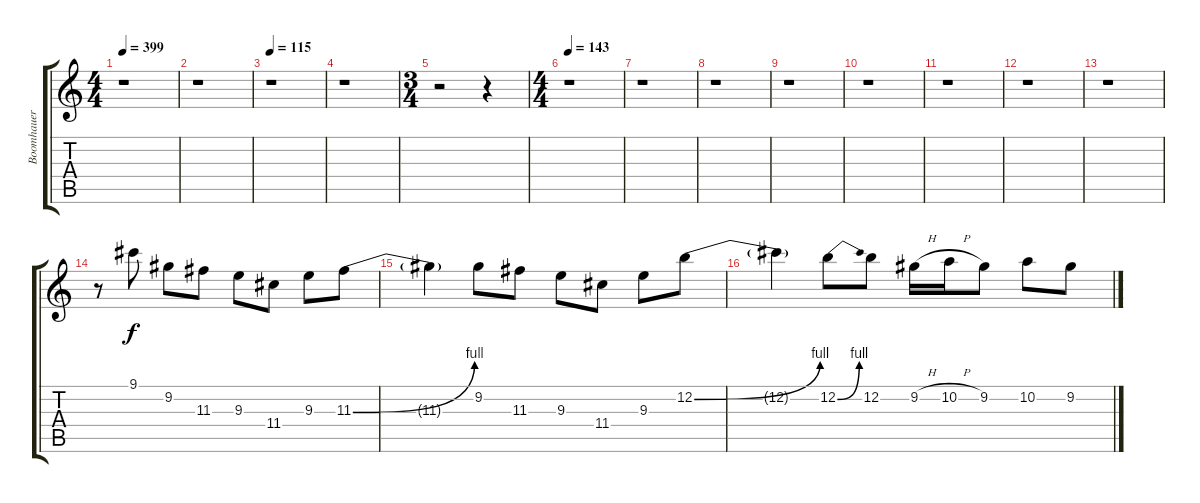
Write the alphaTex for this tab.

\track ("Boomhauer" "Boomhauer") {instrument distortionguitar}
\staff {score tabs}
\tuning (E4 B3 G3 D3 A2 E2) {hide}
\ts (4 4)
\tempo 399
\clef g2
\ks c
r.1{dy f instrument distortionguitar} |
r.1 |
\tempo 115
r.1 |
r.1 |
\ts (3 4)
r.2 r.4 |
\ts (4 4)
\tempo 143
r.1 |
r.1 |
r.1 |
r.1 |
r.1 |
r.1 |
r.1 |
r.1 |
r.8 9.1.8 9.2.8 11.3.8 9.3.8 11.4.8 9.3.8 11.3{be (bend 0 0 60 4)}.8 |
11.3{t}.4 9.2.8 11.3.8 9.3.8 11.4.8 9.3.8 12.2{be (bend 0 0 60 4)}.8 |
12.2{t}.4 12.2{be (bend 0 0 60 4)}.8 12.2.8 9.2{h}.16 10.2{h}.16 9.2.8 10.2.8 9.2.8
